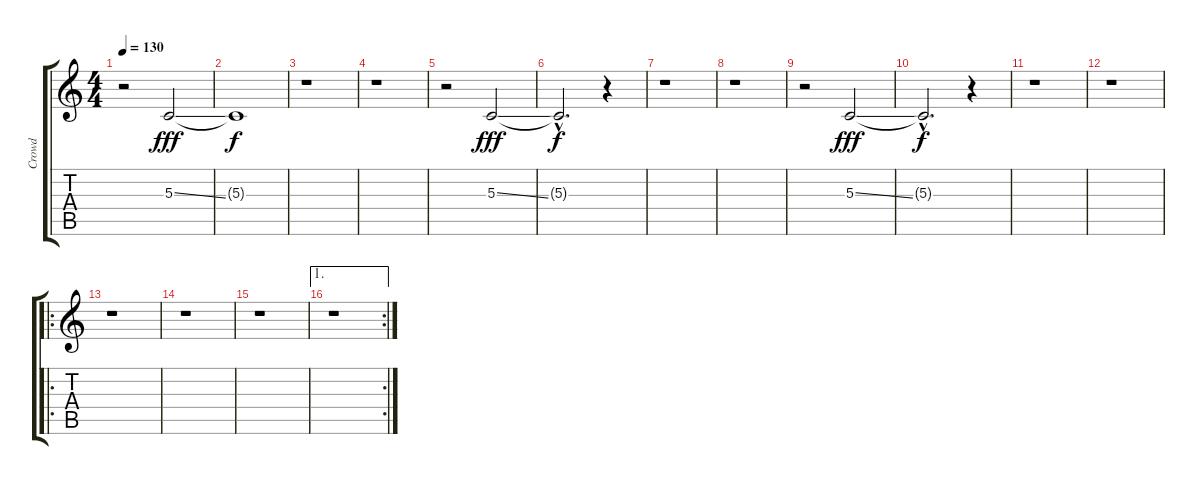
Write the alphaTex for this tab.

\track ("Crowd" "Crowd") {instrument applause}
\staff {score tabs}
\tuning (E4 B3 G3 D3 A2 E2) {hide}
\ts (4 4)
\tempo 130
\clef g2
\ks c
r.2{dy f volume 16} 5.3{ss}.2{dy fff volume 3} |
5.3{t}.1{dy f} |
r.1 |
r.1 |
r.2{volume 16} 5.3{ss}.2{dy fff volume 3} |
5.3{hac t}.2{d dy f} r.4 |
r.1 |
r.1 |
r.2{volume 16} 5.3{ss}.2{dy fff volume 3} |
5.3{hac t}.2{d dy f} r.4 |
r.1 |
r.1 |
\ro
r.1 |
r.1 |
r.1 |
\ae 1
\rc 2
r.1
